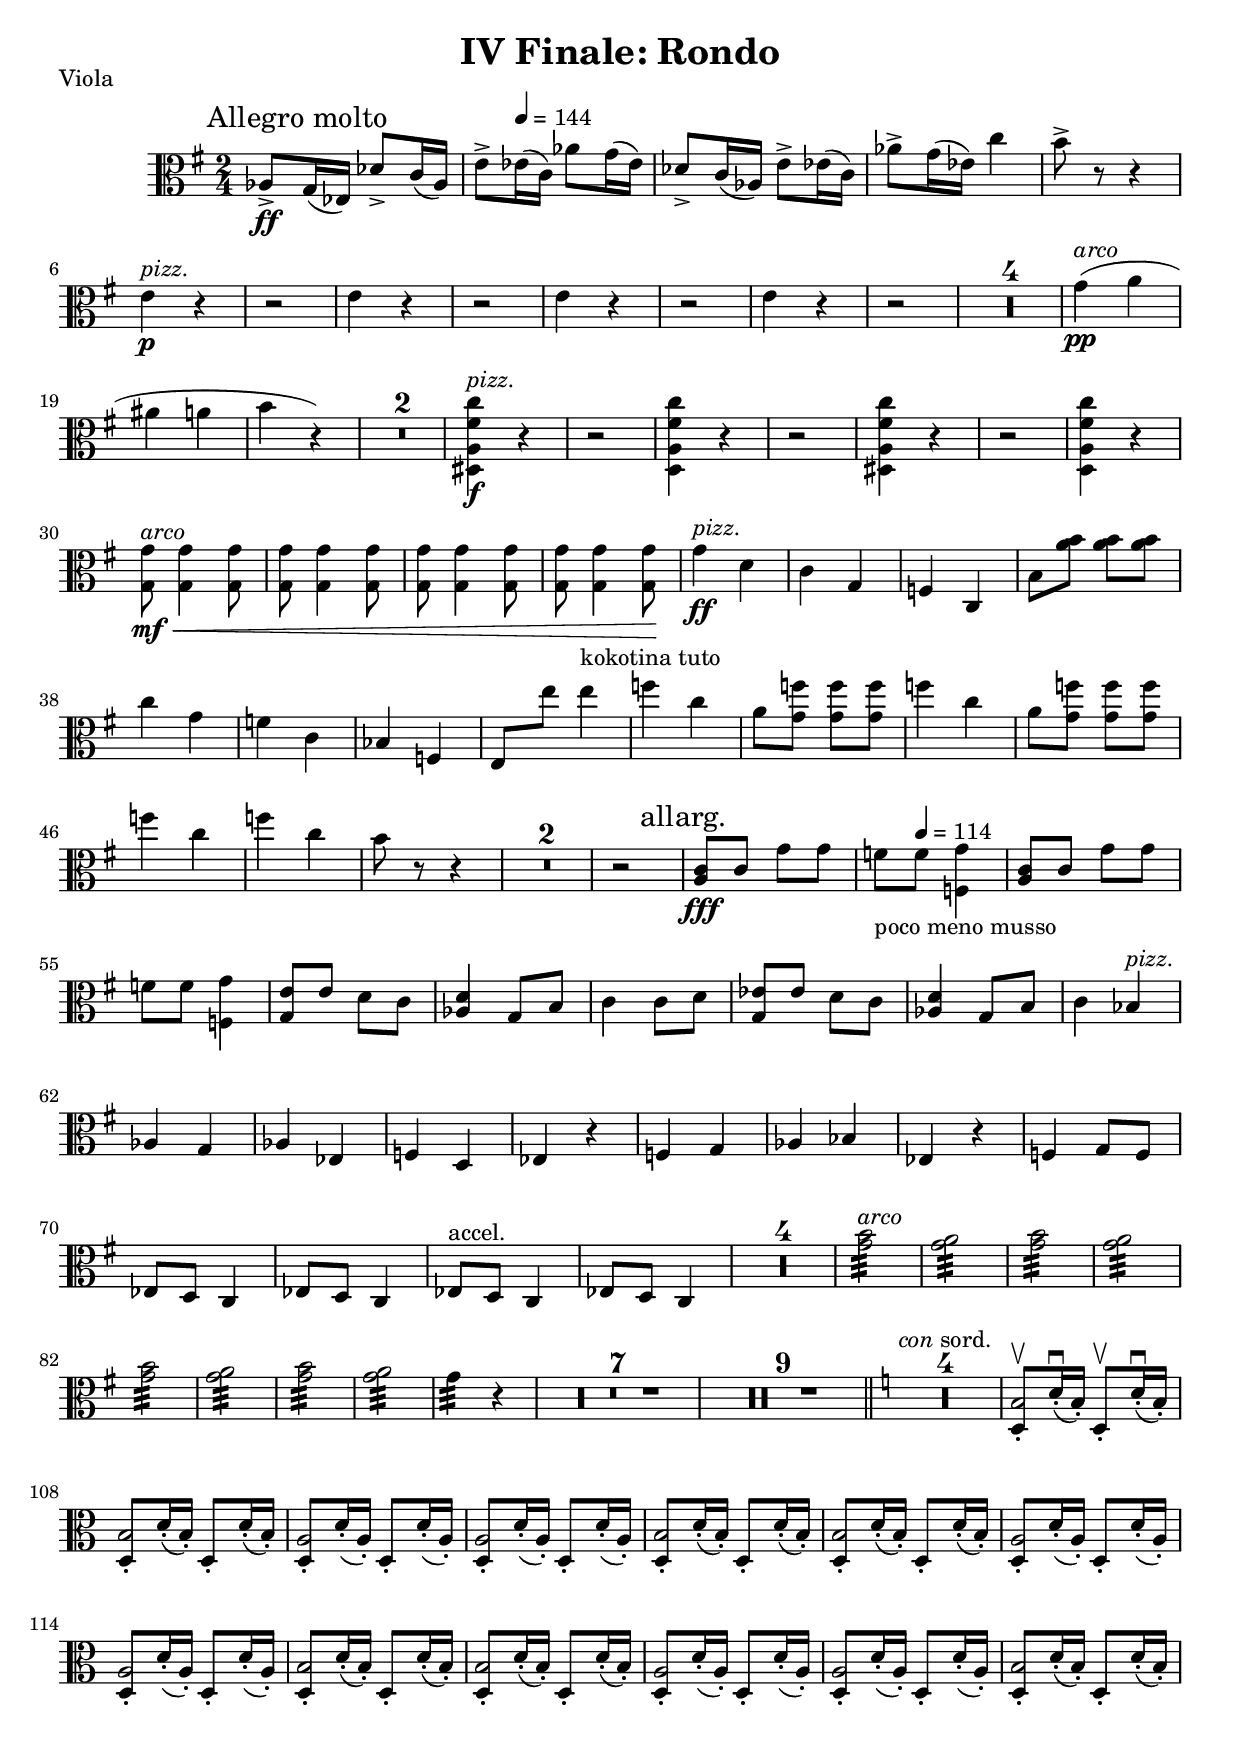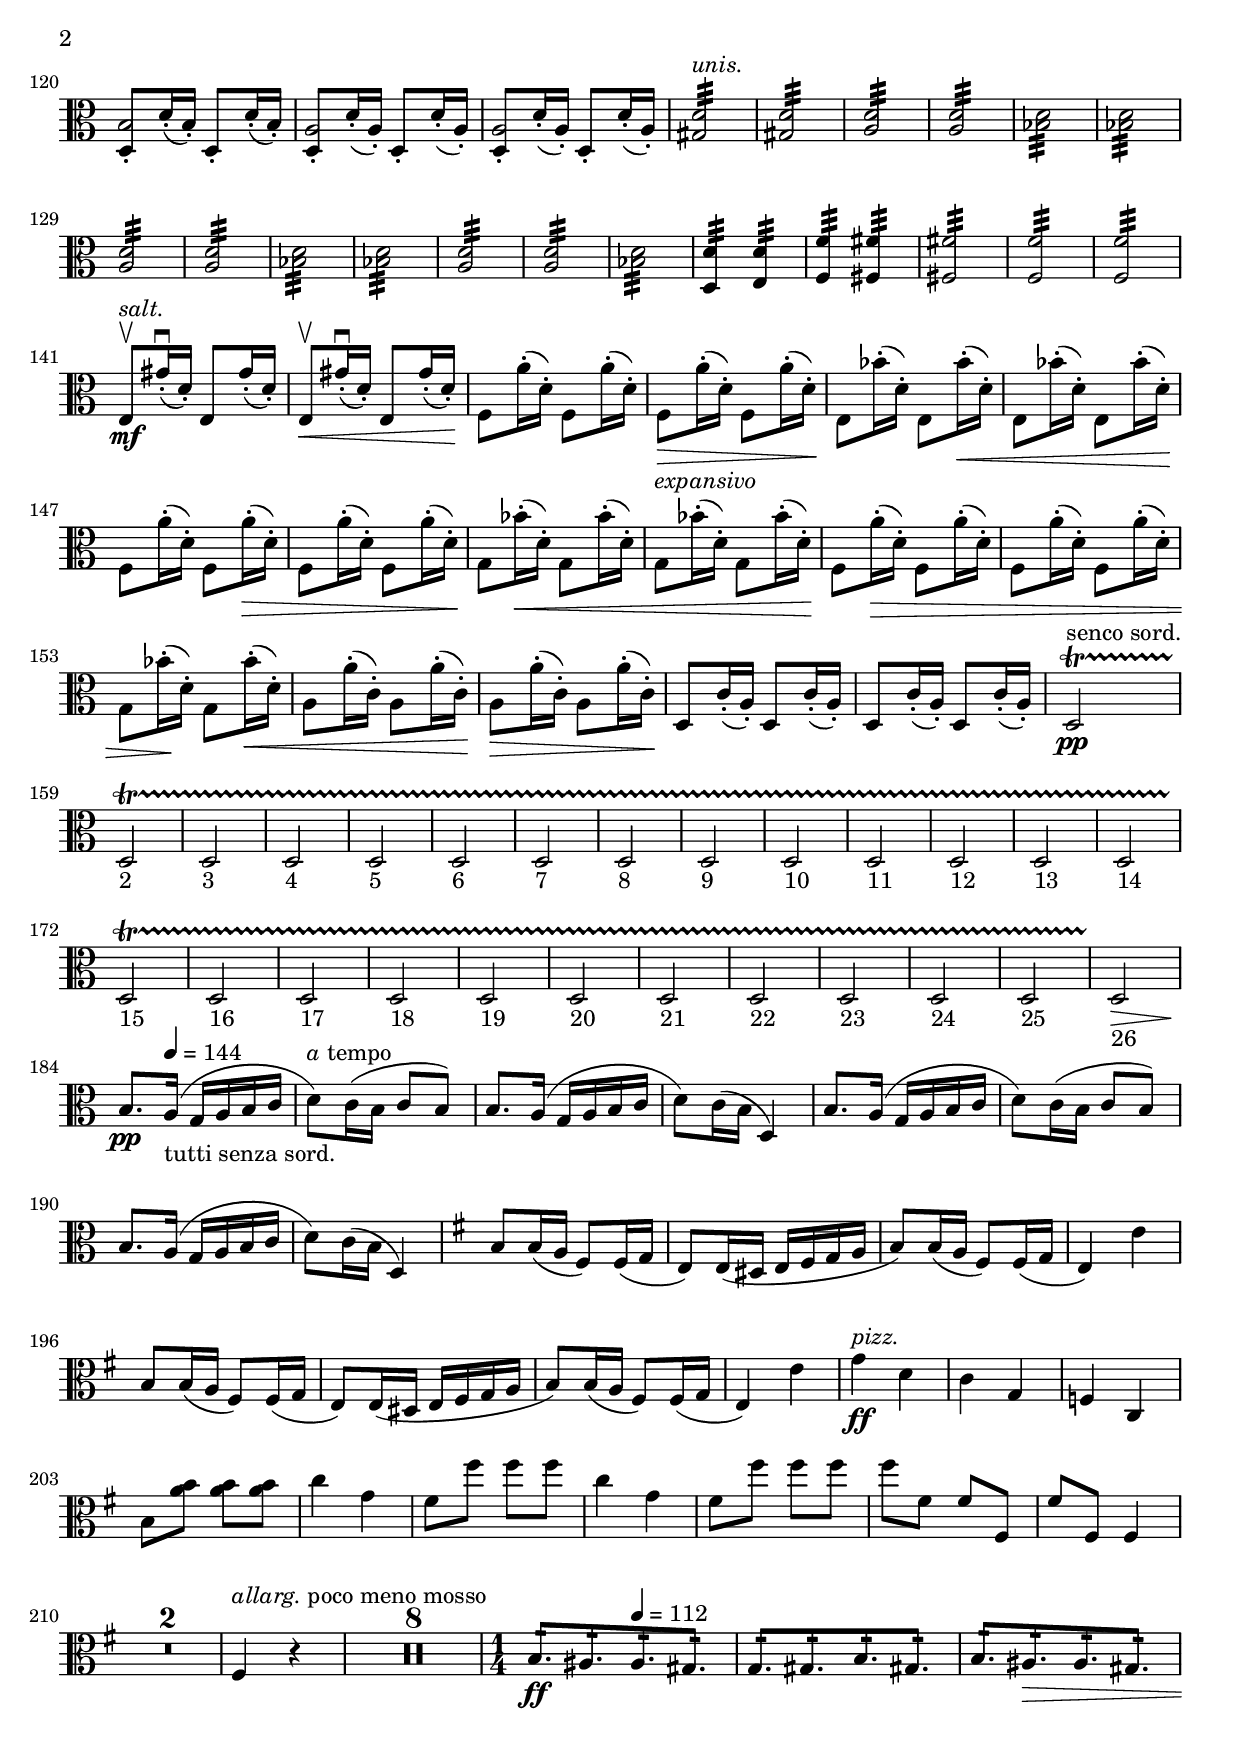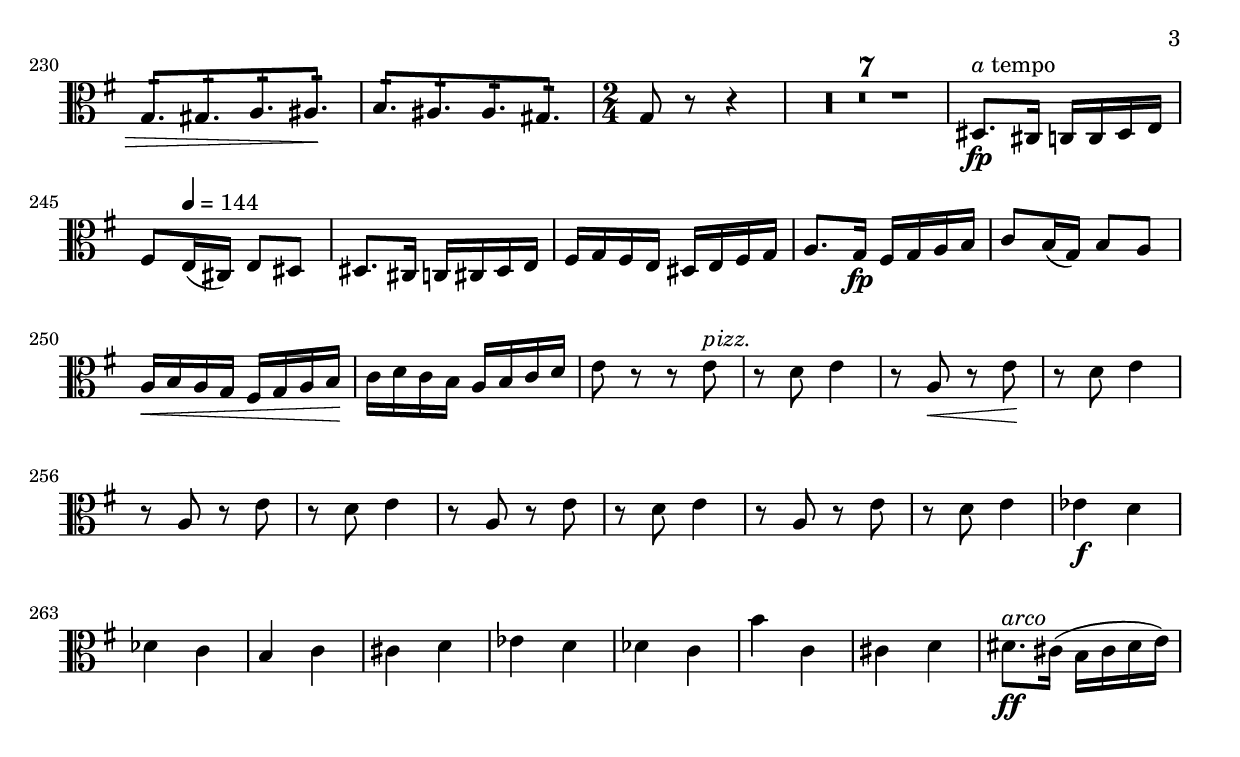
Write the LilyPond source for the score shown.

\version "2.19.80"


\header {
  title = "IV Finale: Rondo"
    piece = "Viola"
}



{
  \key g \major

\time 2/4
  \clef alto

\relative{
as8->\ff\mark "Allegro molto" g16( es) des'8-> c16( as)

e'8->\tempo 4 = 144 es16( c) as'8 g16( es)

des8-> c16( as) e'8-> es16( c)

as'8-> g16( es) c'4

b8-> r8 r4

e,4\p^\markup { \italic pizz. } r

r2

e4 r

r2

e4 r

r2

e4 r

r2

\compressFullBarRests
R1*2

g4^\markup { \italic arco }\pp( a

ais a

b r)

R1}

<dis a fis' c''>4\f^\markup { \italic pizz. } r

r2

<d a fis' c''>4 r

r2

<dis a fis' c''>4 r

r2

<d a fis' c''>4 r

<g g'>8\mf^\markup { \italic arco }\< <g g'>4 <g g'>8

<g g'>8 <g g'>4 <g g'>8

<g g'>8 <g g'>4 <g g'>8

<g g'>8 <g g'>4 <g g'>8\!

g'4\ff^\markup { \italic pizz. } d'

c' g

f c

\relative{
b8 <a' b> <a b> <a b> 

c4 g

f c

bes f

e8 e'' e4^"kokotina tuto" 

f c

a8 <g f'> <g f'> <g f'> 

f'4 c

a8 <g f'> <g f'> <g f'> 

f'4 c

f4 c

b8 r8 r4

R2*2

r2\mark "allarg."
}

\relative{
<a c>8\fff c g' g

f-"poco meno musso"\tempo 4 = 114 f <f, g'>4

<a c>8c g' g

f f <f, g'>4

<g e'>8 e' d c

<as d>4 g8 b

c4 c8 d

<g, es'> es' d c

<as d>4 g8 b

c4 bes^\markup { \italic pizz. }

as g

as es

f d 

es r

f g

as bes

es, r

f g8 f

es d c4

es8 d c4

es8^"accel." d c4

es8 d c4
}

R2*4

<g' b'>2:32^\markup { \italic arco }

<g' a'>:

<g' b'>:

<g' a'>:

<g' b'>:

<g' a'>:

<g' b'>:

<g' a'>:

g'4: r

R2*7

R2*9\bar "||"

\key c \major

R2*4^\markup { \italic con sord. }

<<

{d8\upbow-. d'16\downbow-.( b-.) d8-.\upbow d'16\downbow-.( b-.)


d8-. d'16-.( b-.) d8-. d'16-.( b-.)

d8-. d'16-.( a-.) d8-. d'16-.( a-.)

d8-. d'16-.( a-.) d8-. d'16-.( a-.)

d8-. d'16-.( b-.) d8-. d'16-.( b-.)

d8-. d'16-.( b-.) d8-. d'16-.( b-.)

d8-. d'16-.( a-.) d8-. d'16-.( a-.)

d8-. d'16-.( a-.) d8-. d'16-.( a-.)

d8-. d'16-.( b-.) d8-. d'16-.( b-.)

d8-. d'16-.( b-.) d8-. d'16-.( b-.)

d8-. d'16-.( a-.) d8-. d'16-.( a-.)

d8-. d'16-.( a-.) d8-. d'16-.( a-.)

d8-. d'16-.( b-.) d8-. d'16-.( b-.)

d8-. d'16-.( b-.) d8-. d'16-.( b-.)

d8-. d'16-.( a-.) d8-. d'16-.( a-.)

d8-. d'16-.( a-.) d8-. d'16-.( a-.)

}

{b2 b a a b b a a b b a a b b a a}

>>

\relative{
<gis d'>2:32^\markup { \italic unis. }

<gis d'>:

<a d>:

<a d>:

<bes d>:

<bes d>:

<a d>:

<a d>:

<bes d>:

<bes d>:

<a d>:

<a d>:

<bes d>:
}

<d d'>4: <e d'>4:

<f f'>4: <fis fis'>4:

<fis fis'>2:

<f f'>2:

<f f'>2:

e8\upbow\mf^\markup { \italic salt. } gis'16\downbow-.( d'-.) e8 gis'16-.( d'-.)

e8\upbow\< gis'16\downbow-.( d'-.) e8 gis'16-.( d'-.)\!

f8 a'16-.( d'-.) f8 a'16-.( d'-.)

f8\> a'16-.( d'-.) f8 a'16-.( d'-.)\!

e8 bes'16-.( d'-.) e8 bes'16-.\<( d'-.)

e8 bes'16-.( d'-.) e8 bes'16-.( d'-.)\!

f8 a'16-.( d'-.) f8 a'16-.\>( d'-.)

f8 a'16-.( d'-.) f8 a'16-.( d'-.)\!

g8 bes'16-.\<( d'-.) g8 bes'16-.( d'-.)

g8^\markup { \italic expansivo } bes'16-.( d'-.) g8 bes'16-.( d'-.)\!

f8 a'16-.\>( d'-.) f8 a'16-.( d'-.)

f8 a'16-.( d'-.) f8 a'16-.( d'-.)

g8 bes'16-.\!( d'-.) g8 bes'16-.\<( d'-.)

a8 a'16-.( c'-.) a8 a'16-.( c'-.)\!

a8\> a'16-.( c'-.) a8 a'16-.( c'-.)\!

d8 c'16-.( a-.) d8 c'16-.( a-.)

d8 c'16-.( a-.) d8 c'16-.( a-.)

d2\pp ^"senco sord."\startTrillSpan

d-"2" d-"3"

d-"4" d-"5" d-"6" d-"7" d-"8" d-"9" d-"10" d-"11" d-"12" d-"13" d-"14"
d-"15" d-"16" d-"17" d-"18" d-"19" d-"20" d-"21" d-"22" d-"23" d-"24" d-"25"

d-"26"\>\stopTrillSpan

\relative{
b8.\!\pp\tempo 4 = 144 a16-"tutti senza sord."( g a b c

d8)^\markup { \italic a tempo } c16( b c8 b)


b8. a16( g a b c

d8) c16( b d,4)


b'8. a16( g a b c

d8) c16( b c8 b)

b8. a16( g a b c

d8) c16( b d,4)

\key g \major

b'8 b16( a fis8) fis16( g

e8) e16( dis e fis g a 

b8) b16( a fis8) fis16( g

e4) e'

b8 b16( a fis8) fis16( g 

e8) e16( dis e fis g a

b8) b16( a fis8) fis16( g 

e4) e'

g\ff^\markup { \italic pizz. } d

c g

f c

b'8 <a' b> <a b> <a b>

c4 g

fis8 fis' fis fis

c4 g

fis8 fis' fis fis

fis fis, fis fis,

fis' fis, fis4

R2*2

fis4^\markup { \italic allarg.   poco meno mosso } r

R2*8

\time 1/4

b8.:16\ff ais8.:\tempo 4 = 112 a8.: gis8.:

g8.: gis8.: b8.: gis8.:

b8.: ais8.:\> a8.: gis8.:

g8.: gis8.: a8.: ais8.:\!

b8.: ais8.: a8.: gis8.:

\time 2/4

g8 r8 r4

R2*7

dis8.\fp^\markup { \italic a tempo }  cis16 c c dis e

fis8\tempo 4 = 144 e16( cis) e8 dis

dis8. cis16 c cis dis e

fis g fis e dis e fis g 

a8. g16\fp fis g a b

c8 b16( g) b8 a

a16\< b a g fis g a b\!

c d c b a b c d

e8 r r e^\markup { \italic pizz. }

r8 d e4
}
r8 a\< r e'\!

r d' e'4

r8 a r e'

r d' e'4

r8 a r e'

r d' e'4

r8 a r e'

r d' e'4

es'\f d'

des' c'

b c'

cis' d'

es' d'

des' c'

b' c'

cis' d'

dis'8.\ff^\markup { \italic arco } cis'16( b cis' dis' e') 


 

















}
